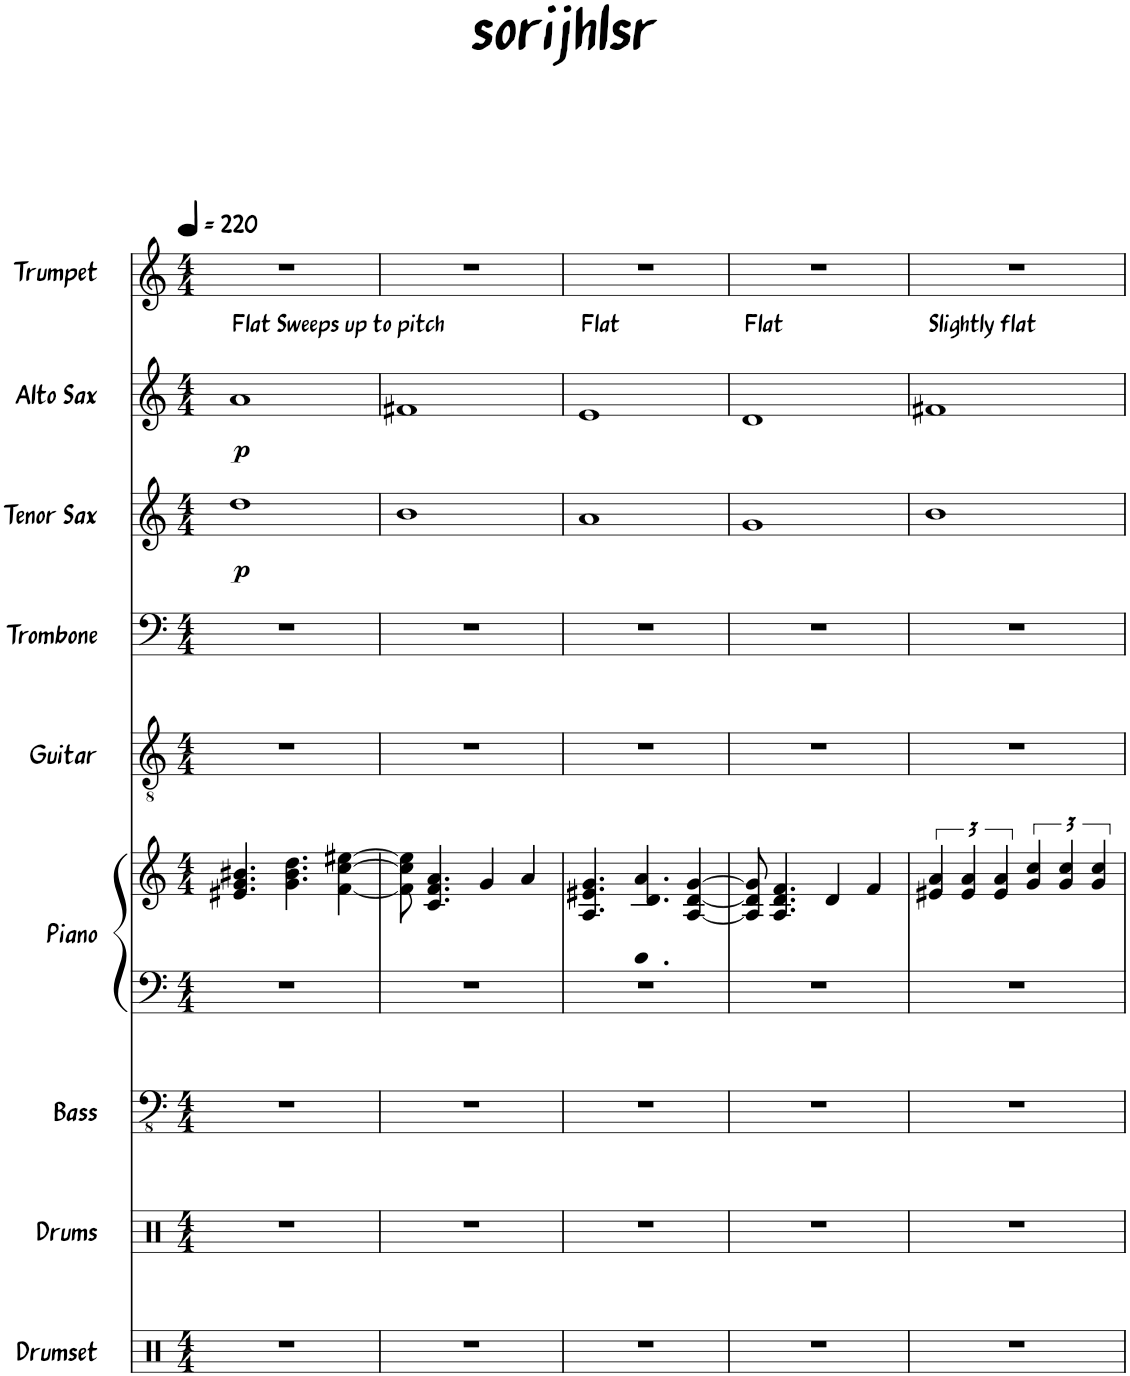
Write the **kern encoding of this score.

**kern	**kern	**kern	**kern	**kern	**kern	**kern	**kern	**dynam	**kern	**dynam	**kern
*part9	*part8	*part7	*part6	*part6	*part5	*part4	*part3	*part3	*part2	*part2	*part1
*staff10	*staff9	*staff8	*staff7	*staff6	*staff5	*staff4	*staff3	*staff3	*staff2	*staff2	*staff1
*I"Drumset	*I"Drums	*I"Bass	*I"Piano	*	*I"Guitar	*I"Trombone	*I"Tenor Sax	*	*I"Alto Sax	*	*I"Trumpet
*I'Drs.	*I'Drums	*I'Bass	*I'Piano	*	*I'Gtr.	*I'Tbn.	*I'Tenor	*	*I'Alto	*	*I'Tpt.
*clefX	*clefX	*clefFv4	*clefF4	*clefG2	*clefGv2	*clefF4	*clefG2	*	*clefG2	*	*clefG2
*	*	*	*	*	*	*	*Trd8c14	*	*Trd5c9	*	*Trd1c2
*k[]	*k[]	*k[]	*k[]	*k[]	*k[]	*k[]	*k[]	*	*k[]	*	*k[]
*M4/4	*M4/4	*M4/4	*M4/4	*M4/4	*M4/4	*M4/4	*M4/4	*	*M4/4	*	*M4/4
*MM220	*MM220	*MM220	*MM220	*MM220	*MM220	*MM220	*MM220	*	*MM220	*	*MM220
=1	=1	=1	=1	=1	=1	=1	=1	=1	=1	=1	=1
!	!	!	!	!	!	!	!	!	!LO:TX:a:t=Flat Sweeps up to pitch	!	!
!	!	!	!	!	!	!	!	!LO:DY:b	!	!LO:DY:b	!
1r	1r	1r	1r	4.e#X/ 4.g/ 4.b#X/	1r	1r	1dd	p	1a	p	1r
.	.	.	.	4.g\ 4.b#\ 4.dd\	.	.	.	.	.	.	.
.	.	.	.	[4f\ [4cc\ [4ee#X\	.	.	.	.	.	.	.
=2	=2	=2	=2	=2	=2	=2	=2	=2	=2	=2	=2
1r	1r	1r	1r	8f\] 8cc\] 8ee#\]	1r	1r	1b	.	1f#X	.	1r
.	.	.	.	4.c/ 4.f/ 4.a/	.	.	.	.	.	.	.
.	.	.	.	4g/	.	.	.	.	.	.	.
.	.	.	.	4a/	.	.	.	.	.	.	.
=3	=3	=3	=3	=3	=3	=3	=3	=3	=3	=3	=3
!	!	!	!	!	!	!	!	!	!LO:TX:a:t=Flat	!	!
1r	1r	1r	1r	4.A/ 4.e#X/ 4.g/	1r	1r	1a	.	1e	.	1r
.	.	.	.	4.c/ 4.d/ 4.a/	.	.	.	.	.	.	.
.	.	.	.	[4A/ [4d/ [4g/	.	.	.	.	.	.	.
=4	=4	=4	=4	=4	=4	=4	=4	=4	=4	=4	=4
!	!	!	!	!	!	!	!	!	!LO:TX:a:t=Flat	!	!
1r	1r	1r	1r	8A/] 8d/] 8g/]	1r	1r	1g	.	1d	.	1r
.	.	.	.	4.A/ 4.d/ 4.f/	.	.	.	.	.	.	.
.	.	.	.	4d/	.	.	.	.	.	.	.
.	.	.	.	4f/	.	.	.	.	.	.	.
=5	=5	=5	=5	=5	=5	=5	=5	=5	=5	=5	=5
!	!	!	!	!	!	!	!	!	!LO:TX:a:t=Slightly flat	!	!
1r	1r	1r	1r	6e#X/ 6a/	1r	1r	1b	.	1f#X	.	1r
.	.	.	.	6e#/ 6a/	.	.	.	.	.	.	.
.	.	.	.	6e#/ 6a/	.	.	.	.	.	.	.
.	.	.	.	6g/ 6cc/	.	.	.	.	.	.	.
.	.	.	.	6g/ 6cc/	.	.	.	.	.	.	.
.	.	.	.	6g/ 6cc/	.	.	.	.	.	.	.
=	=	=	=	=	=	=	=	=	=	=	=
*-	*-	*-	*-	*-	*-	*-	*-	*-	*-	*-	*-
